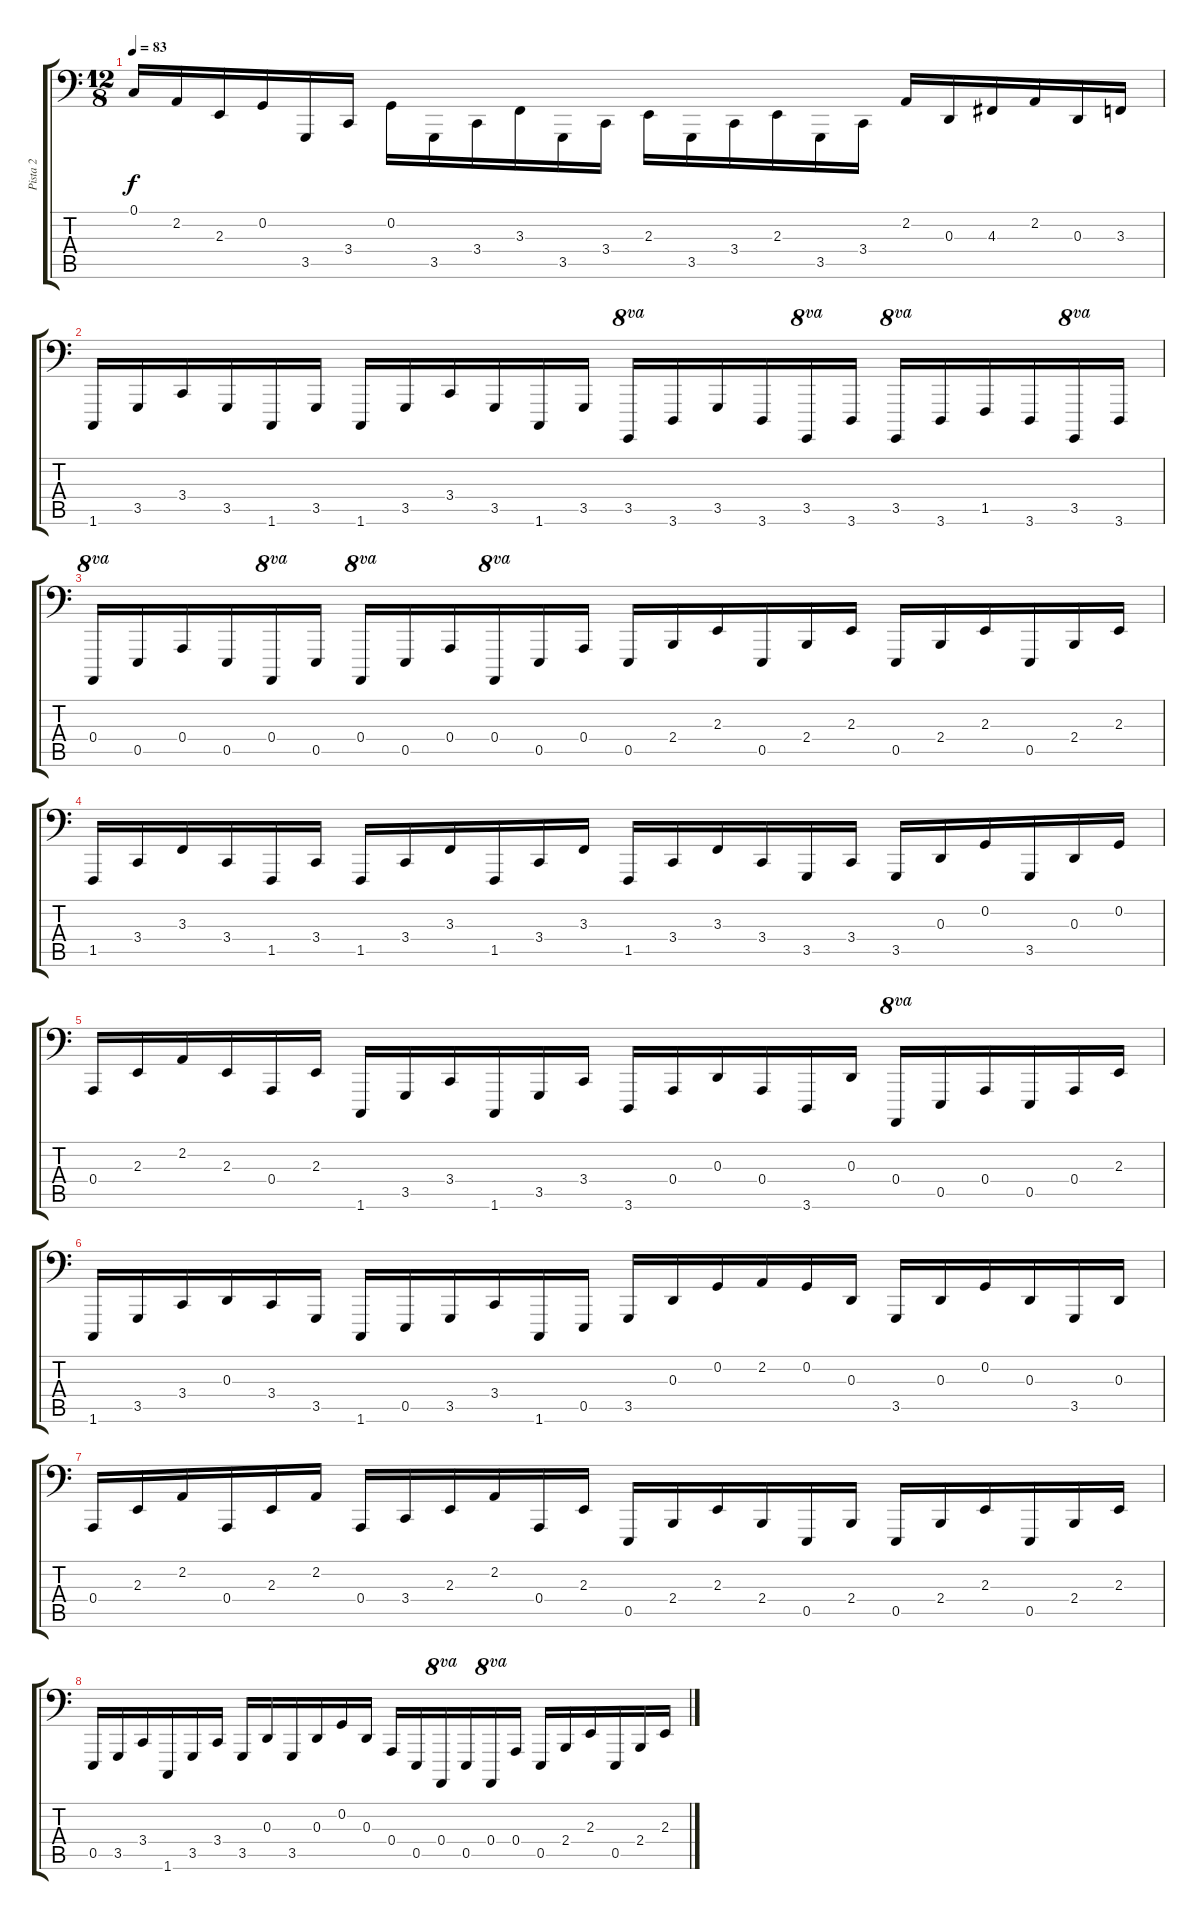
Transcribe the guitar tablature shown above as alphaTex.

\track ("Pista 2" "Pista 2") {instrument acousticgrandpiano}
\staff {score tabs}
\tuning (C3 G2 D2 A1 E1 B0) {hide}
\ts (12 8)
\tempo 83
\clef f4
\ks c
0.1.16{dy f} 2.2.16 2.3.16 0.2.16 3.5.16 3.4.16 0.2.16{beam Down} 3.5.16{beam Down} 3.4.16{beam Down} 3.3.16{beam Down} 3.5.16{beam Down} 3.4.16{beam Down} 2.3.16{beam Down} 3.5.16{beam Down} 3.4.16{beam Down} 2.3.16{beam Down} 3.5.16{beam Down} 3.4.16{beam Down} 2.2.16 0.3.16 4.3.16 2.2.16 0.3.16 3.3.16 |
1.6.16 3.5.16 3.4.16 3.5.16 1.6.16 3.5.16 1.6.16 3.5.16 3.4.16 3.5.16 1.6.16 3.5.16 3.5.16{ot 8va} 3.6.16 3.5.16 3.6.16 3.5.16{ot 8va} 3.6.16 3.5.16{ot 8va} 3.6.16 1.5.16 3.6.16 3.5.16{ot 8va} 3.6.16 |
0.4.16{ot 8va} 0.5.16 0.4.16 0.5.16 0.4.16{ot 8va} 0.5.16 0.4.16{ot 8va} 0.5.16 0.4.16 0.4.16{ot 8va} 0.5.16 0.4.16 0.5.16 2.4.16 2.3.16 0.5.16 2.4.16 2.3.16 0.5.16 2.4.16 2.3.16 0.5.16 2.4.16 2.3.16 |
1.5.16 3.4.16 3.3.16 3.4.16 1.5.16 3.4.16 1.5.16 3.4.16 3.3.16 1.5.16 3.4.16 3.3.16 1.5.16 3.4.16 3.3.16 3.4.16 3.5.16 3.4.16 3.5.16 0.3.16 0.2.16 3.5.16 0.3.16 0.2.16 |
0.4.16{beam Up} 2.3.16{beam Up} 2.2.16{beam Up} 2.3.16{beam Up} 0.4.16{beam Up} 2.3.16{beam Up} 1.6.16 3.5.16 3.4.16 1.6.16 3.5.16 3.4.16 3.6.16 0.4.16 0.3.16 0.4.16 3.6.16 0.3.16 0.4.16{ot 8va} 0.5.16 0.4.16 0.5.16 0.4.16 2.3.16 |
1.6.16 3.5.16 3.4.16 0.3.16 3.4.16 3.5.16 1.6.16 0.5.16 3.5.16 3.4.16 1.6.16 0.5.16 3.5.16 0.3.16 0.2.16 2.2.16 0.2.16 0.3.16 3.5.16 0.3.16 0.2.16 0.3.16 3.5.16 0.3.16 |
0.4.16{beam Up} 2.3.16{beam Up} 2.2.16{beam Up} 0.4.16{beam Up} 2.3.16{beam Up} 2.2.16{beam Up} 0.4.16{beam Up} 3.4.16{beam Up} 2.3.16{beam Up} 2.2.16{beam Up} 0.4.16{beam Up} 2.3.16{beam Up} 0.5.16 2.4.16 2.3.16 2.4.16 0.5.16 2.4.16 0.5.16 2.4.16 2.3.16 0.5.16 2.4.16 2.3.16 |
0.5.16 3.5.16 3.4.16 1.6.16 3.5.16 3.4.16 3.5.16 0.3.16 3.5.16 0.3.16 0.2.16 0.3.16 0.4.16 0.5.16 0.4.16{ot 8va} 0.5.16 0.4.16{ot 8va} 0.4.16 0.5.16 2.4.16 2.3.16 0.5.16 2.4.16 2.3.16
